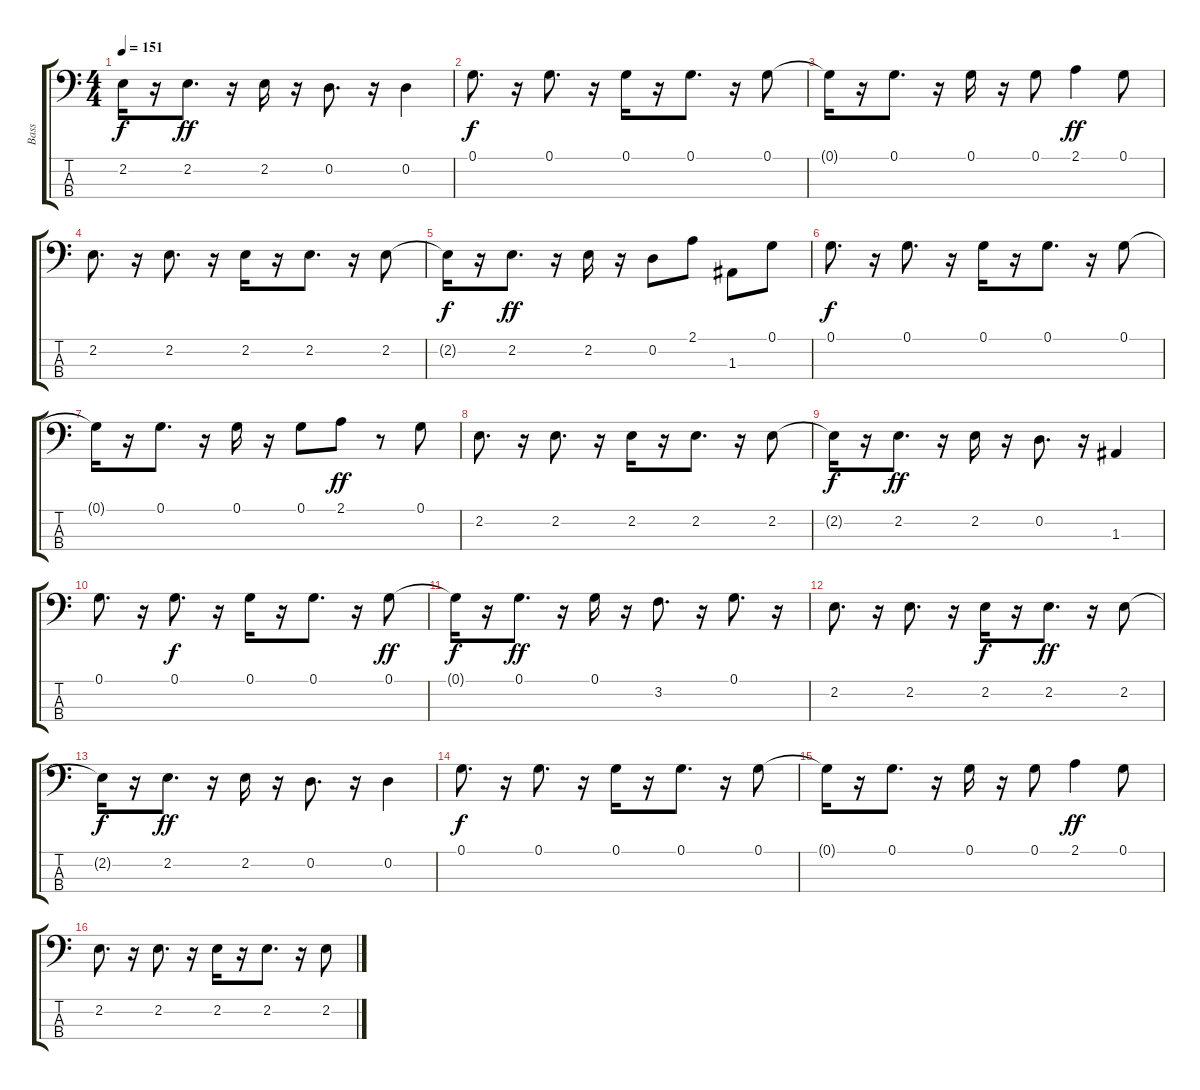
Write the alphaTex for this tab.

\track ("Bass" "Bass") {instrument electricbassfinger}
\staff {score tabs}
\tuning (G2 D2 A1 E1) {hide}
\ts (4 4)
\tempo 151
\clef f4
\ks c
2.2{t}.16{dy f} r.16 2.2.8{d dy ff} r.16 2.2.16 r.16 0.2.8{d} r.16 0.2.4 |
0.1.8{d dy f} r.16 0.1.8{d} r.16 0.1.16 r.16 0.1.8{d} r.16 0.1.8 |
0.1{t}.16 r.16 0.1.8{d} r.16 0.1.16 r.16 0.1.8 2.1.4{dy ff} 0.1.8 |
2.2.8{d} r.16 2.2.8{d} r.16 2.2.16 r.16 2.2.8{d} r.16 2.2.8 |
2.2{t}.16{dy f} r.16 2.2.8{d dy ff} r.16 2.2.16 r.16 0.2.8 2.1.8 1.3.8 0.1.8 |
0.1.8{d dy f} r.16 0.1.8{d} r.16 0.1.16 r.16 0.1.8{d} r.16 0.1.8 |
0.1{t}.16 r.16 0.1.8{d} r.16 0.1.16 r.16 0.1.8 2.1.8{dy ff} r.8 0.1.8 |
2.2.8{d} r.16 2.2.8{d} r.16 2.2.16 r.16 2.2.8{d} r.16 2.2.8 |
2.2{t}.16{dy f} r.16 2.2.8{d dy ff} r.16 2.2.16 r.16 0.2.8{d} r.16 1.3.4 |
0.1.8{d} r.16 0.1.8{d dy f} r.16 0.1.16 r.16 0.1.8{d} r.16 0.1.8{dy ff} |
0.1{t}.16{dy f} r.16 0.1.8{d dy ff} r.16 0.1.16 r.16 3.2.8{d} r.16 0.1.8{d} r.16 |
2.2.8{d} r.16 2.2.8{d} r.16 2.2.16{dy f} r.16 2.2.8{d dy ff} r.16 2.2.8 |
2.2{t}.16{dy f} r.16 2.2.8{d dy ff} r.16 2.2.16 r.16 0.2.8{d} r.16 0.2.4 |
0.1.8{d dy f} r.16 0.1.8{d} r.16 0.1.16 r.16 0.1.8{d} r.16 0.1.8 |
0.1{t}.16 r.16 0.1.8{d} r.16 0.1.16 r.16 0.1.8 2.1.4{dy ff} 0.1.8 |
2.2.8{d} r.16 2.2.8{d} r.16 2.2.16 r.16 2.2.8{d} r.16 2.2.8
